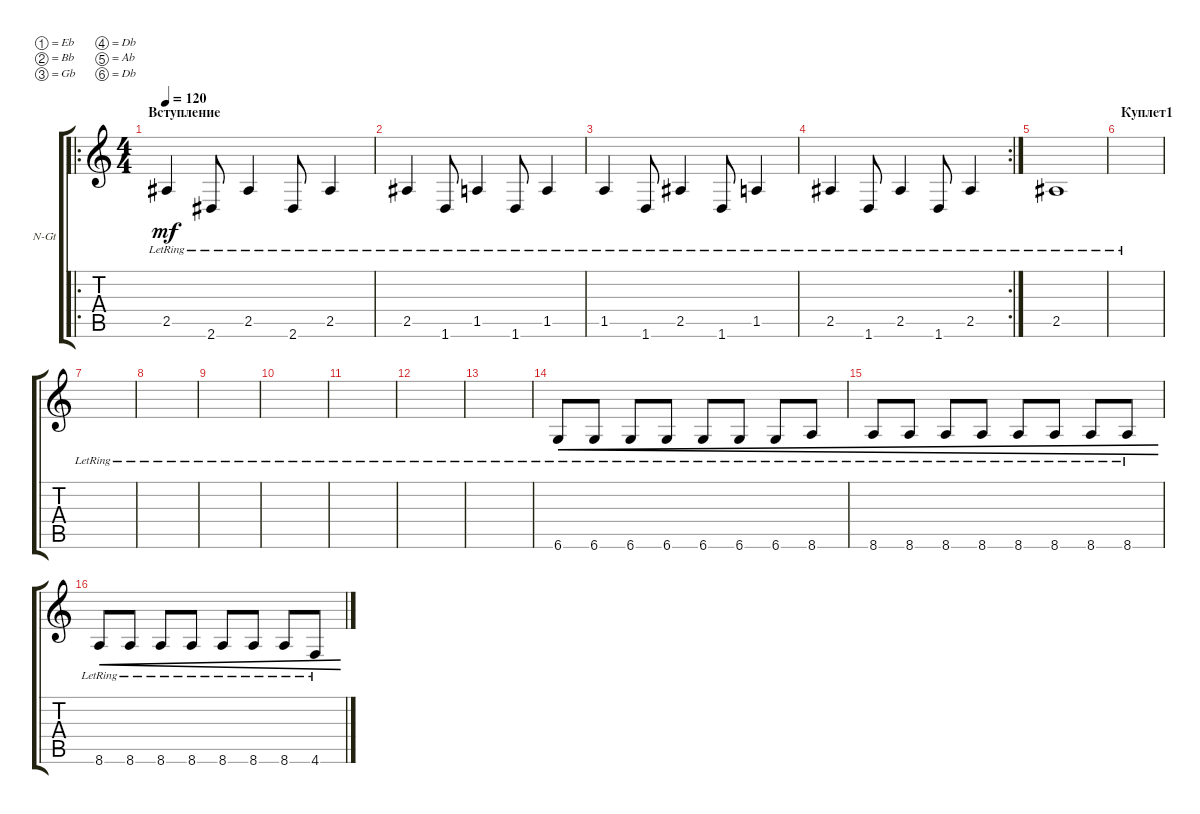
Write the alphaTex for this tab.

\defaultSystemsLayout 4
\bracketExtendMode groupsimilarinstruments
\firstSystemTrackNameOrientation horizontal
\otherSystemsTrackNameOrientation horizontal
\track ("Nylon Guitar" "N-Gt") {instrument acousticguitarnylon}
\staff {score tabs}
\tuning (Eb4 Bb3 Gb3 Db3 Ab2 Db2)
\ro
\ts (4 4)
\section ("" "Вступление")
\tempo 120
\clef g2
\scale
0.509881
\ks c
2.5{lr}.4{dy mf instrument acousticguitarnylon} 2.6{lr}.8 2.5{lr}.4 2.6{lr}.8 2.5{lr}.4 |
\scale
0.245059 2.5{lr}.4 1.6{lr}.8 1.5{lr}.4 1.6{lr}.8 1.5{lr}.4 |
\scale
0.245059 1.5{lr}.4 1.6{lr}.8 2.5{lr}.4 1.6{lr}.8 1.5{lr}.4 |
\rc 2
\scale
0.354167 2.5{lr}.4 1.6{lr}.8 2.5{lr}.4 1.6{lr}.8 2.5{lr}.4 |
\scale
0.322917 2.5{lr}.1 |
\section ("" "Куплет1")
\scale
0.322917 |
\scale
0.333333 |
\scale
0.333333 |
\scale
0.333333 |
\scale
0.333333 |
\scale
0.333333 |
\scale
0.333333 |
\scale
0.333333 |
\scale
0.333333 6.6{lr}.8{cre} 6.6{lr}.8{cre} 6.6{lr}.8{cre} 6.6{lr}.8{cre} 6.6{lr}.8{cre} 6.6{lr}.8{cre} 6.6{lr}.8{cre} 8.6{lr}.8{cre} |
\scale
0.333333 8.6{lr}.8{cre} 8.6{lr}.8{cre} 8.6{lr}.8{cre} 8.6{lr}.8{cre} 8.6{lr}.8{cre} 8.6{lr}.8{cre} 8.6{lr}.8{cre} 8.6{lr}.8{cre} |
\scale
0.333333 8.6{lr}.8{cre} 8.6{lr}.8{cre} 8.6{lr}.8{cre} 8.6{lr}.8{cre} 8.6{lr}.8{cre} 8.6{lr}.8{cre} 8.6{lr}.8{cre} 4.6{lr}.8{cre}
